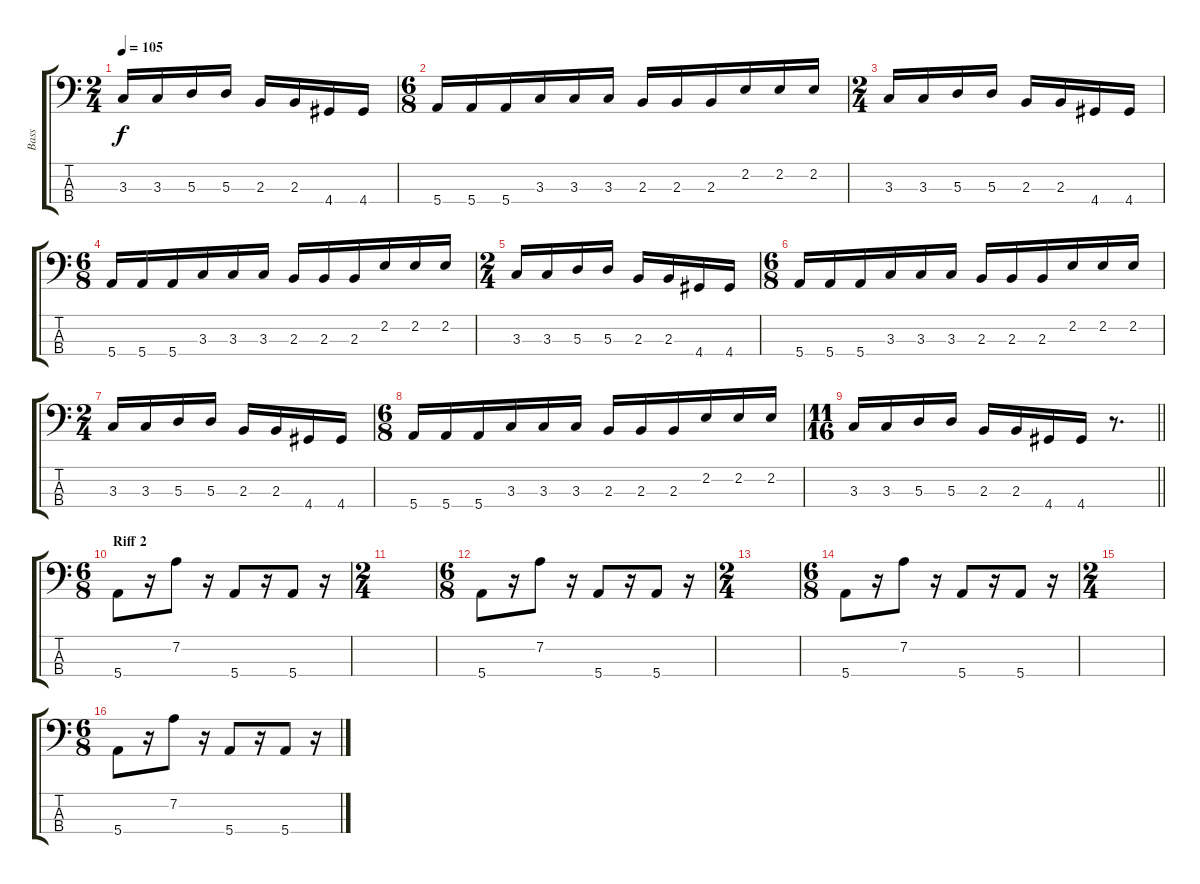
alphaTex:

\track ("Bass" "Bass") {instrument electricbassfinger}
\staff {score tabs}
\tuning (G2 D2 A1 E1) {hide}
\ts (2 4)
\tempo 105
\clef f4
\ks c
3.3.16{dy f} 3.3.16 5.3.16 5.3.16 2.3.16 2.3.16 4.4.16 4.4.16 |
\ts (6 8)
5.4.16 5.4.16 5.4.16 3.3.16 3.3.16 3.3.16 2.3.16 2.3.16 2.3.16 2.2.16 2.2.16 2.2.16 |
\ts (2 4)
3.3.16 3.3.16 5.3.16 5.3.16 2.3.16 2.3.16 4.4.16 4.4.16 |
\ts (6 8)
5.4.16 5.4.16 5.4.16 3.3.16 3.3.16 3.3.16 2.3.16 2.3.16 2.3.16 2.2.16 2.2.16 2.2.16 |
\ts (2 4)
3.3.16 3.3.16 5.3.16 5.3.16 2.3.16 2.3.16 4.4.16 4.4.16 |
\ts (6 8)
5.4.16 5.4.16 5.4.16 3.3.16 3.3.16 3.3.16 2.3.16 2.3.16 2.3.16 2.2.16 2.2.16 2.2.16 |
\ts (2 4)
3.3.16 3.3.16 5.3.16 5.3.16 2.3.16 2.3.16 4.4.16 4.4.16 |
\ts (6 8)
5.4.16 5.4.16 5.4.16 3.3.16 3.3.16 3.3.16 2.3.16 2.3.16 2.3.16 2.2.16 2.2.16 2.2.16 |
\ts (11 16)
\barLineRight lightlight
3.3.16 3.3.16 5.3.16 5.3.16 2.3.16 2.3.16 4.4.16 4.4.16 r.8{d} |
\ts (6 8)
\section ("" "Riff 2")
5.4.8{instrument slapbass2} r.16 7.2.8 r.16 5.4.8 r.16 5.4.8 r.16 |
\ts (2 4)
|
\ts (6 8)
5.4.8 r.16 7.2.8 r.16 5.4.8 r.16 5.4.8 r.16 |
\ts (2 4)
|
\ts (6 8)
5.4.8 r.16 7.2.8 r.16 5.4.8 r.16 5.4.8 r.16 |
\ts (2 4)
|
\ts (6 8)
5.4.8 r.16 7.2.8 r.16 5.4.8 r.16 5.4.8 r.16
